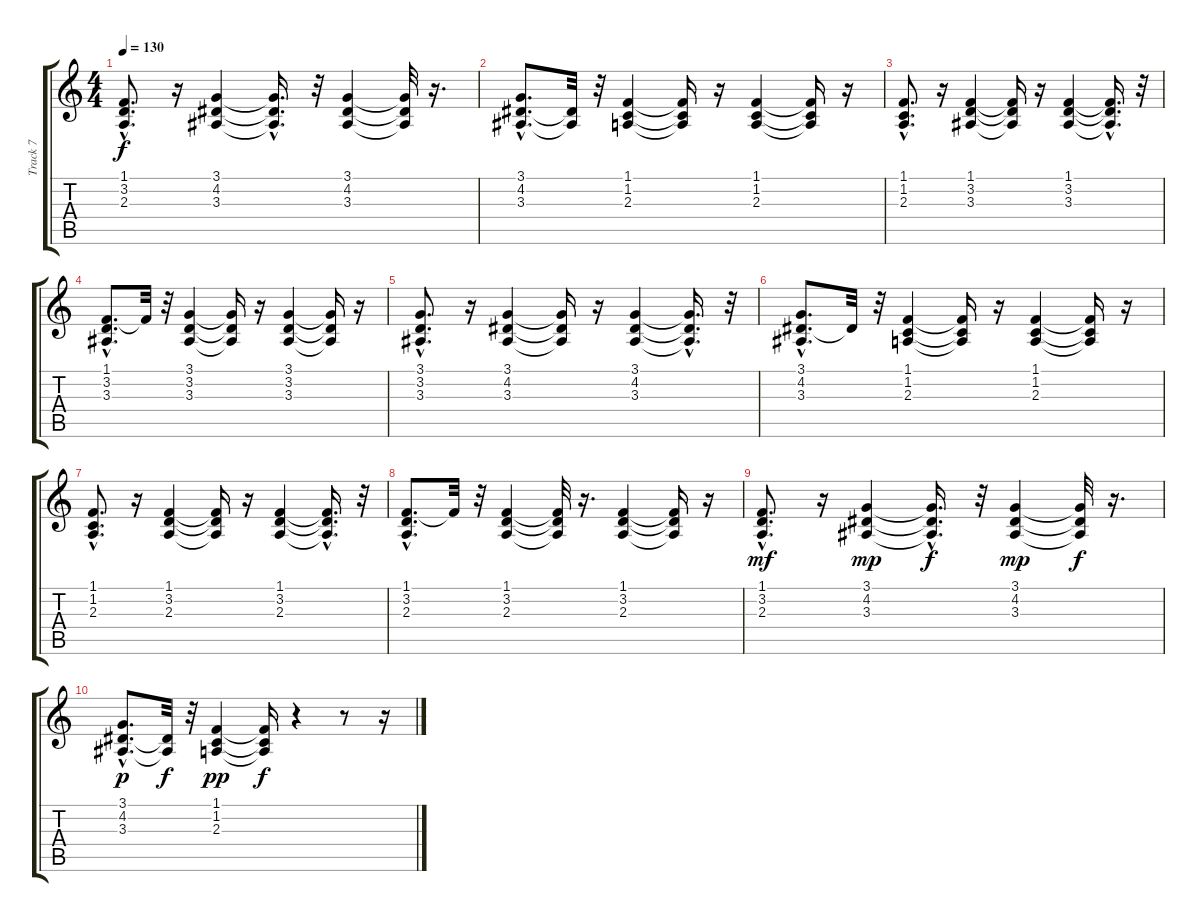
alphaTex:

\track ("Track 7" "Track 7") {instrument acousticgrandpiano}
\staff {score tabs}
\tuning (E4 B3 G3 D3 A2 E2) {hide}
\ts (4 4)
\tempo 130
\clef g2
\ks c
(1.1{hac} 3.2 2.3).8{d dy f} r.16 (3.1 4.2 3.3).4 (3.1{t} 4.2{hac t} 3.3{t}).16{d} r.32 (3.1 4.2 3.3).4 (3.1{t} 4.2{t} 3.3{t}).32 r.16{d} |
(3.1{hac} 4.2{hac} 3.3{hac}).8{d} (4.2{t} 3.3{t}).32 r.32 (1.1 1.2 2.3).4 (1.1{t} 1.2{t} 2.3{t}).16 r.16 (1.1 1.2 2.3).4 (1.1{t} 1.2{t} 2.3{t}).16 r.16 |
(1.1{hac} 1.2 2.3).8{d} r.16 (1.1 3.2 3.3).4 (1.1{t} 3.2{t} 3.3{t}).16 r.16 (1.1 3.2 3.3).4 (1.1{hac t} 3.2{t} 3.3{t}).16{d} r.32 |
(1.1{hac} 3.2{hac} 3.3{hac}).8{d} 1.1{t}.32 r.32 (3.1 3.2 3.3).4 (3.1{t} 3.2{t} 3.3{t}).16 r.16 (3.1 3.2 3.3).4 (3.1{t} 3.2{t} 3.3{t}).16 r.16 |
(3.1{hac} 3.2{hac} 3.3{hac}).8{d} r.16 (3.1 4.2 3.3).4 (3.1{t} 4.2{t} 3.3{t}).16 r.16 (3.1 4.2 3.3).4 (3.1{hac t} 4.2{hac t} 3.3{t}).16{d} r.32 |
(3.1 4.2{hac} 3.3{hac}).8{d} 4.2{t}.32 r.32 (1.1 1.2 2.3).4 (1.1{t} 1.2{t} 2.3{t}).16 r.16 (1.1 1.2 2.3).4 (1.1{t} 1.2{t} 2.3{t}).16 r.16 |
(1.1{hac} 1.2 2.3).8{d} r.16 (1.1 3.2 2.3).4 (1.1{t} 3.2{t} 2.3{t}).16 r.16 (1.1 3.2 2.3).4 (1.1{hac t} 3.2{hac t} 2.3{hac t}).16{d} r.32 |
(1.1{hac} 3.2{hac} 2.3{hac}).8{d} 1.1{t}.32 r.32 (1.1 3.2 2.3).4 (1.1{t} 3.2{t} 2.3{t}).32 r.16{d} (1.1 3.2 2.3).4 (1.1{t} 3.2{t} 2.3{t}).16 r.16 |
(1.1{hac} 3.2 2.3).8{d dy mf} r.16 (3.1 4.2 3.3).4{dy mp} (3.1{t} 4.2{hac t} 3.3{t}).16{d dy f} r.32 (3.1 4.2 3.3).4{dy mp} (3.1{t} 4.2{t} 3.3{t}).32{dy f} r.16{d} |
(3.1{hac} 4.2{hac} 3.3{hac}).8{d dy p} (4.2{t} 3.3{t}).32{dy f} r.32 (1.1 1.2 2.3).4{dy pp} (1.1{t} 1.2{t} 2.3{t}).16{dy f} r.4 r.8 r.16
